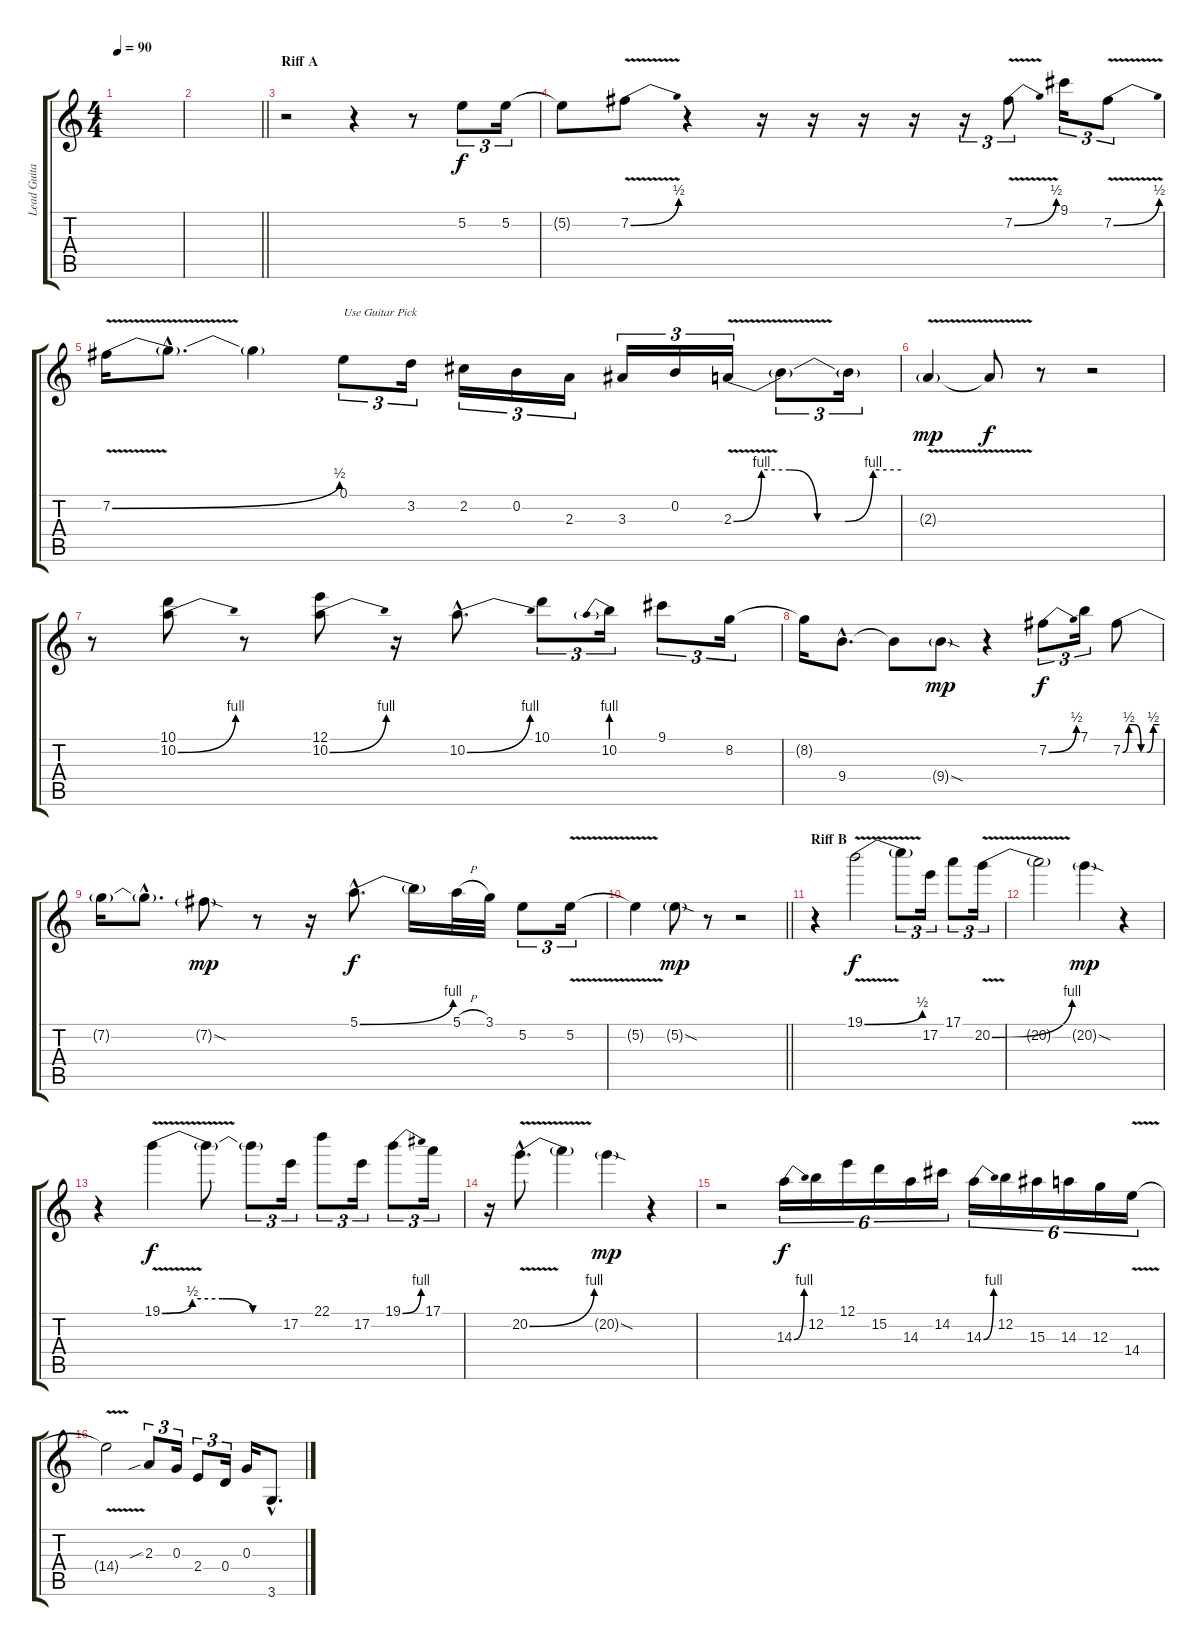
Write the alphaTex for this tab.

\track ("Lead Guitar" "Lead Guita") {instrument distortionguitar}
\staff {score tabs}
\tuning (E4 B3 G3 D3 A2 E2) {hide}
\ts (4 4)
\tempo 90
\clef g2
\ks c
|
\barLineRight lightlight
|
\section ("" "Riff A")
r.2 r.4 r.8 5.2.8{tu (3 2) dy f} 5.2.16{tu (3 2)} |
5.2{t}.8 7.2{be (bend 0 0 60 2) v}.8 r.4 r.16 r.16 r.16 r.16 r.16{tu (3 2)} 7.2{be (bend 0 0 60 2) v}.8{tu (3 2)} 9.1.16{tu (3 2)} 7.2{be (bend 0 0 60 2) v}.8{tu (3 2)} |
7.2{be (bend 0 0 60 2) v}.16 7.2{hac t}.8{d} 7.2{t}.4 0.1.8{tu (3 2) txt "Use Guitar Pick"} 3.2.16{tu (3 2)} 2.2.16{tu (3 2)} 0.2.16{tu (3 2)} 2.3.16{tu (3 2)} 3.3.16{tu (3 2)} 0.2.16{tu (3 2)} 2.3{be (custom 0 0 10 4 20 4 30 0 40 0 50 4 60 4) v}.16{tu (3 2)} 2.3{t}.8{tu (3 2)} 2.3{t}.16{tu (3 2)} |
2.3{v g}.4{dy mp} 2.3{t}.8{dy f} r.8 r.2 |
r.8 (10.1 10.2{be (bend 0 0 60 4)}).8 r.8 (12.1 10.2{be (bend 0 0 60 4)}).8 r.16 10.2{be (bend 0 0 60 4) hac}.8{d} 10.1.8{tu (3 2)} 10.2{be (prebend 0 4 60 4)}.16{tu (3 2)} 9.1.8{tu (3 2)} 8.2.16{tu (3 2)} |
8.2{t}.16 9.4{hac}.8{d} 9.4{t}.8 9.4{sod g}.8{dy mp} r.4 7.2{be (bend 0 0 60 2)}.8{tu (3 2) dy f} 7.1.16{tu (3 2)} 7.2{be (custom 0 0 10 2 20 2 30 0 40 0 50 2 60 2)}.8 |
7.2{t}.16 7.2{hac t}.8{d} 7.2{sod g}.8{dy mp} r.8 r.16 5.1{be (bend 0 0 60 4) hac}.8{d dy f} 5.1{t}.16 5.1{h}.32 3.1.32 5.2.8{tu (3 2)} 5.2{v}.16{tu (3 2)} |
\barLineRight lightlight
5.2{t}.4 5.2{sod g}.8{dy mp} r.8 r.2 |
\section ("" "Riff B")
r.4 19.1{be (bend 0 0 60 2) v}.2{dy f} 19.1{t}.8{tu (3 2)} 17.2.16{tu (3 2)} 17.1.8{tu (3 2)} 20.2{be (bend 0 0 60 4) v}.16{tu (3 2)} |
20.2{t}.2 20.2{sod g}.4{dy mp} r.4 |
r.4 19.1{be (custom 0 0 15 2 30 2 45 0 60 0) v}.4{dy f} 19.1{t}.8 19.1{t}.8{tu (3 2)} 17.2.16{tu (3 2)} 22.1.8{tu (3 2)} 17.2.16{tu (3 2)} 19.1{be (bend 0 0 60 4)}.8{tu (3 2)} 17.1.16{tu (3 2)} |
r.16 20.2{be (bend 0 0 60 4) v hac}.8{d} 20.2{t}.4 20.2{sod g}.4{dy mp} r.4 |
r.2 14.3{be (bend 0 0 60 4)}.16{tu (6 4) dy f} 12.2.16{tu (6 4)} 12.1.16{tu (6 4)} 15.2.16{tu (6 4)} 14.3.16{tu (6 4)} 14.2.16{tu (6 4)} 14.3{be (bend 0 0 60 4)}.16{tu (6 4)} 12.2.16{tu (6 4)} 15.3.16{tu (6 4)} 14.3.16{tu (6 4)} 12.3.16{tu (6 4)} 14.4{v}.16{tu (6 4)} |
14.4{t}.2 2.3{sib}.8{tu (3 2)} 0.3.16{tu (3 2)} 2.4.8{tu (3 2)} 0.4.16{tu (3 2)} 0.3.16 3.6{hac}.8{d}
